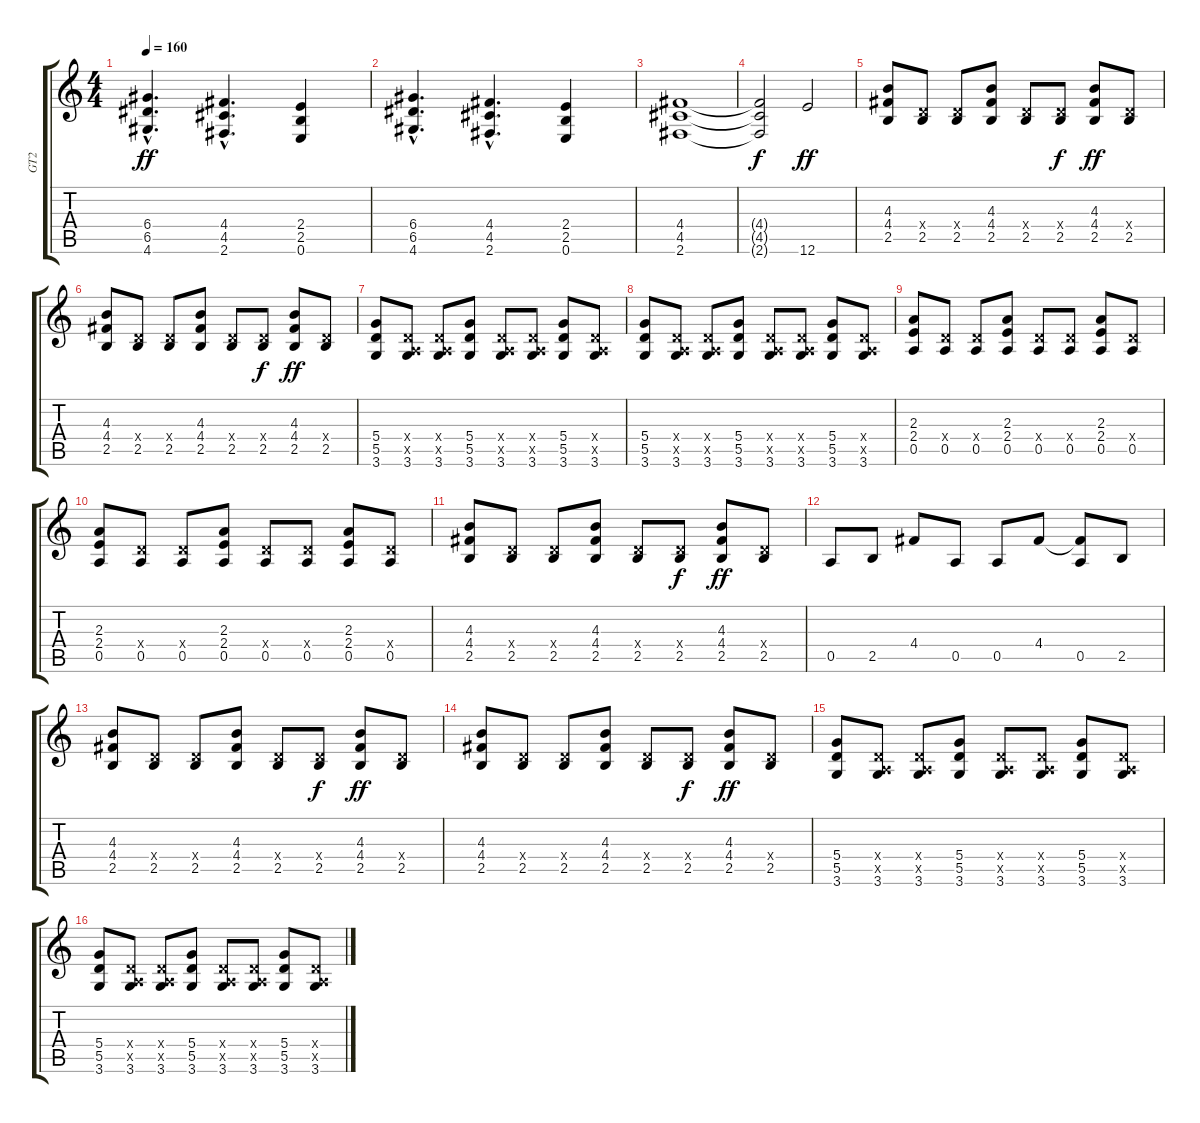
\track ("GT2" "GT2") {instrument distortionguitar}
\staff {score tabs}
\tuning (E4 B3 G3 D3 A2 E2) {hide}
\ts (4 4)
\tempo 160
\clef g2
\ks c
(6.4{hac} 6.5{hac} 4.6{hac}).4{d dy ff} (4.4{hac} 4.5{hac} 2.6{hac}).4{d} (2.4 2.5 0.6).4 |
(6.4{hac} 6.5{hac} 4.6{hac}).4{d} (4.4{hac} 4.5{hac} 2.6{hac}).4{d} (2.4 2.5 0.6).4 |
(4.4 4.5 2.6).1 |
(4.4{t} 4.5{t} 2.6{t}).2{dy f} 12.6.2{dy ff} |
(4.3 4.4 2.5).8 (0.4{x} 2.5).8 (0.4{x} 2.5).8 (4.3 4.4 2.5).8 (0.4{x} 2.5).8 (0.4{x} 2.5).8{dy f} (4.3 4.4 2.5).8{dy ff} (0.4{x} 2.5).8 |
(4.3 4.4 2.5).8 (0.4{x} 2.5).8 (0.4{x} 2.5).8 (4.3 4.4 2.5).8 (0.4{x} 2.5).8 (0.4{x} 2.5).8{dy f} (4.3 4.4 2.5).8{dy ff} (0.4{x} 2.5).8 |
(5.4 5.5 3.6).8 (0.4{x} 0.5{x} 3.6).8 (0.4{x} 0.5{x} 3.6).8 (5.4 5.5 3.6).8 (0.4{x} 0.5{x} 3.6).8 (0.4{x} 0.5{x} 3.6).8 (5.4 5.5 3.6).8 (0.4{x} 0.5{x} 3.6).8 |
(5.4 5.5 3.6).8 (0.4{x} 0.5{x} 3.6).8 (0.4{x} 0.5{x} 3.6).8 (5.4 5.5 3.6).8 (0.4{x} 0.5{x} 3.6).8 (0.4{x} 0.5{x} 3.6).8 (5.4 5.5 3.6).8 (0.4{x} 0.5{x} 3.6).8 |
(2.3 2.4 0.5).8 (0.4{x} 0.5).8 (0.4{x} 0.5).8 (2.3 2.4 0.5).8 (0.4{x} 0.5).8 (0.4{x} 0.5).8 (2.3 2.4 0.5).8 (0.4{x} 0.5).8 |
(2.3 2.4 0.5).8 (0.4{x} 0.5).8 (0.4{x} 0.5).8 (2.3 2.4 0.5).8 (0.4{x} 0.5).8 (0.4{x} 0.5).8 (2.3 2.4 0.5).8 (0.4{x} 0.5).8 |
(4.3 4.4 2.5).8 (0.4{x} 2.5).8 (0.4{x} 2.5).8 (4.3 4.4 2.5).8 (0.4{x} 2.5).8 (0.4{x} 2.5).8{dy f} (4.3 4.4 2.5).8{dy ff} (0.4{x} 2.5).8 |
0.5.8 2.5.8 4.4.8 0.5.8 0.5.8 4.4.8 (4.4{t} 0.5).8 2.5.8 |
(4.3 4.4 2.5).8 (0.4{x} 2.5).8 (0.4{x} 2.5).8 (4.3 4.4 2.5).8 (0.4{x} 2.5).8 (0.4{x} 2.5).8{dy f} (4.3 4.4 2.5).8{dy ff} (0.4{x} 2.5).8 |
(4.3 4.4 2.5).8 (0.4{x} 2.5).8 (0.4{x} 2.5).8 (4.3 4.4 2.5).8 (0.4{x} 2.5).8 (0.4{x} 2.5).8{dy f} (4.3 4.4 2.5).8{dy ff} (0.4{x} 2.5).8 |
(5.4 5.5 3.6).8 (0.4{x} 0.5{x} 3.6).8 (0.4{x} 0.5{x} 3.6).8 (5.4 5.5 3.6).8 (0.4{x} 0.5{x} 3.6).8 (0.4{x} 0.5{x} 3.6).8 (5.4 5.5 3.6).8 (0.4{x} 0.5{x} 3.6).8 |
(5.4 5.5 3.6).8 (0.4{x} 0.5{x} 3.6).8 (0.4{x} 0.5{x} 3.6).8 (5.4 5.5 3.6).8 (0.4{x} 0.5{x} 3.6).8 (0.4{x} 0.5{x} 3.6).8 (5.4 5.5 3.6).8 (0.4{x} 0.5{x} 3.6).8
